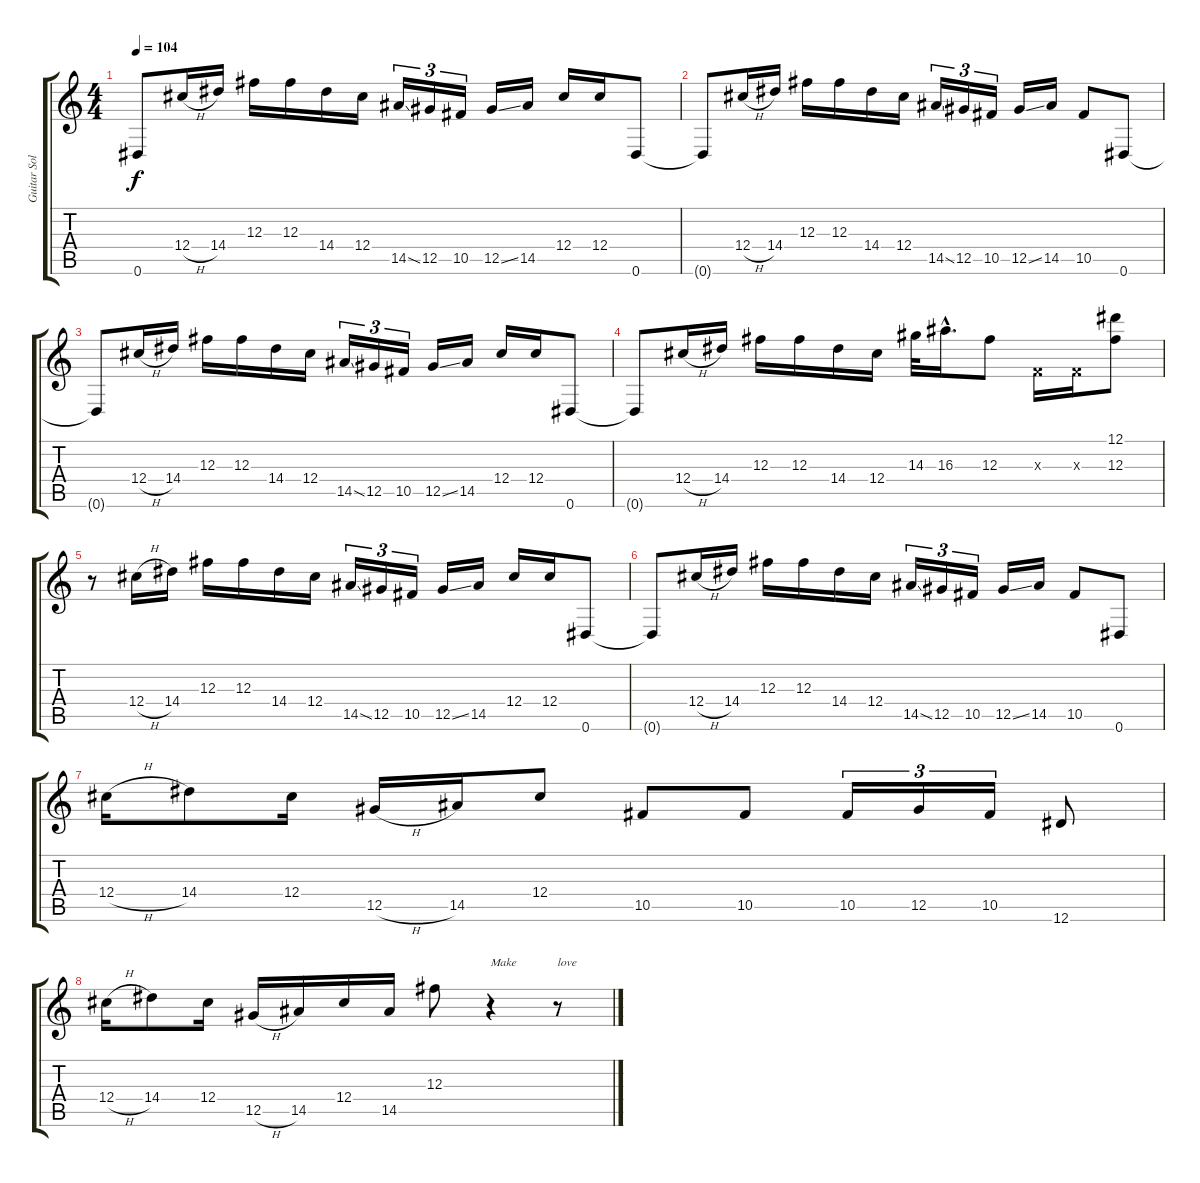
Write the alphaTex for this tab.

\track ("Guitar Solo" "Guitar Sol") {instrument overdrivenguitar}
\staff {score tabs}
\tuning (Eb4 Bb3 Gb3 Db3 Ab2 Eb2) {hide}
\ts (4 4)
\tempo 104
\clef g2
\ks c
0.6{t}.8{dy f} 12.4{h}.16 14.4.16 12.3.16 12.3.16 14.4.16 12.4.16 14.5{ss}.16{tu (3 2)} 12.5.16{tu (3 2)} 10.5.16{tu (3 2)} 12.5{ss}.16 14.5.16 12.4.16 12.4.16 0.6.8 |
0.6{t}.8 12.4{h}.16 14.4.16 12.3.16 12.3.16 14.4.16 12.4.16 14.5{ss}.16{tu (3 2)} 12.5.16{tu (3 2)} 10.5.16{tu (3 2)} 12.5{ss}.16 14.5.16 10.5.8 0.6.8 |
0.6{t}.8 12.4{h}.16 14.4.16 12.3.16 12.3.16 14.4.16 12.4.16 14.5{ss}.16{tu (3 2)} 12.5.16{tu (3 2)} 10.5.16{tu (3 2)} 12.5{ss}.16 14.5.16 12.4.16 12.4.16 0.6.8 |
0.6{t}.8 12.4{h}.16 14.4.16 12.3.16 12.3.16 14.4.16 12.4.16 14.3.32 16.3{hac}.16{d} 12.3.8 -1.3{x}.16 -1.3{x}.16 (12.1 12.3).8 |
r.8 12.4{h}.16 14.4.16 12.3.16 12.3.16 14.4.16 12.4.16 14.5{ss}.16{tu (3 2)} 12.5.16{tu (3 2)} 10.5.16{tu (3 2)} 12.5{ss}.16 14.5.16 12.4.16 12.4.16 0.6.8 |
0.6{t}.8 12.4{h}.16 14.4.16 12.3.16 12.3.16 14.4.16 12.4.16 14.5{ss}.16{tu (3 2)} 12.5.16{tu (3 2)} 10.5.16{tu (3 2)} 12.5{ss}.16 14.5.16 10.5.8 0.6.8 |
12.4{h}.16 14.4.8 12.4.16 12.5{h}.16 14.5.16 12.4.8 10.5.8 10.5.8 10.5.16{tu (3 2)} 12.5.16{tu (3 2)} 10.5.16{tu (3 2)} 12.6.8 |
12.4{h}.16 14.4.8 12.4.16 12.5{h}.16 14.5.16 12.4.16 14.5.16 12.3.8 r.4{txt "Make"} r.8{txt "love"}
